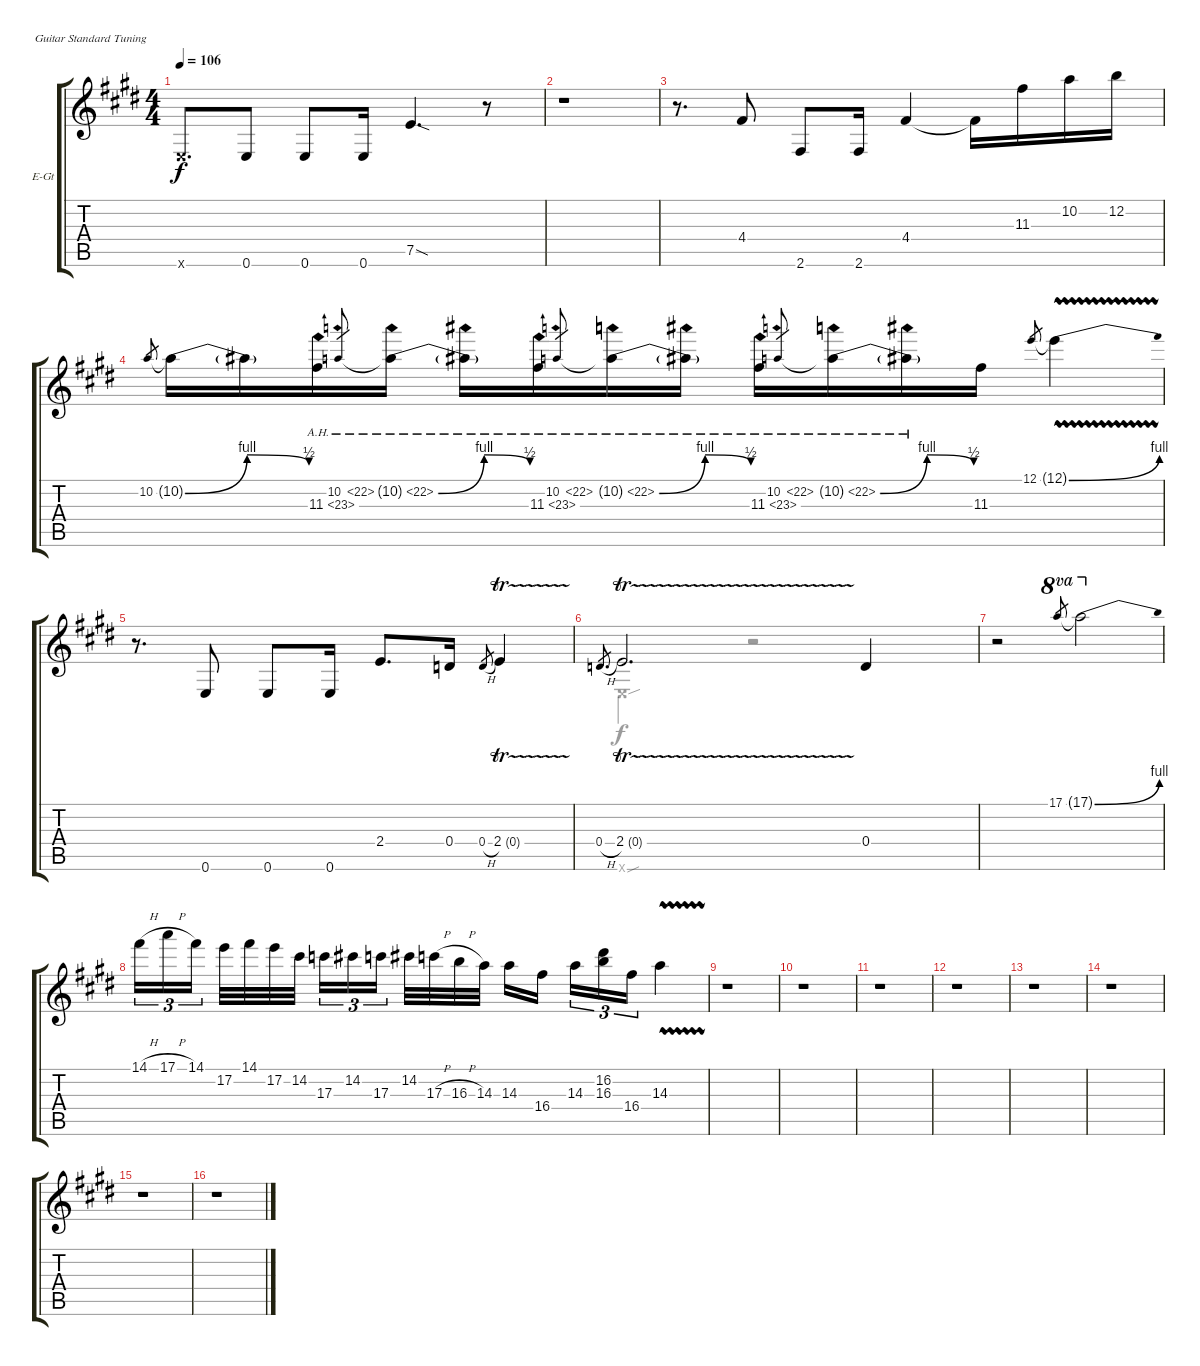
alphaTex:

\bracketExtendMode groupsimilarinstruments
\firstSystemTrackNameOrientation horizontal
\otherSystemsTrackNameOrientation horizontal
\track ("Gtr.1" "E-Gt") {instrument distortionguitar}
\staff {score tabs}
\tuning (E4 B3 G3 D3 A2 E2)
\voice
\ts (4 4)
\tempo 106
\clef g2
\scale
1.03909
\ks e
0.6{x}.8{d dy f} 0.6.8 0.6.8 0.6.16 7.5{sod}.4{d} r.8 |
\scale
0.960908 r.1 |
\scale
1.03909 r.8{d} 4.4.8 2.6.8 2.6.16 4.4.4 4.4{t}.16 11.3.16 10.2.16 12.2.16 |
\scale
0.960908 10.2.8{gr} 10.2{be (bendrelease 0 0 10.2 4 20.4 4 30 2) t}.16 10.2{t}.16 11.3{ah 12}.16 10.2{ah 12}.8{gr} 10.2{be (bendrelease 0 0 10.2 4 20.4 4 31.2 2) ah 12 t}.16 10.2{ah 12 t}.16 11.3{ah 12}.16 10.2{ah 12}.8{gr} 10.2{be (bendrelease 0 0 10.2 4 20.4 4 30.599999999999998 2) ah 12 t}.16 10.2{ah 12 t}.16 11.3{ah 12}.16 10.2{ah 12}.8{gr} 10.2{be (bendrelease 0 0 10.2 4 20.4 4 30.599999999999998 2) ah 12 t}.16 10.2{ah 12 t}.16 11.3.16 12.1.8{gr} 12.1{be (bend 0 0 60 4) vw t}.4 |
\scale
1.03909 r.8{d} 0.6.8 0.6.8 0.6.16 2.4.8{d} 0.4.16 0.4{h}.8{gr} 2.4{tr (0 16)}.4 |
\scale
0.960908 0.4{h}.8{d gr} 2.4{tr (0 16)}.2{d} 0.4.4 |
\scale
1.03909 r.2 17.1.8{ot 8va gr} 17.1{be (bend 0 0 60 4) t}.2{ot 8va} |
\scale
0.960908 14.1{h}.16{tu (3 2)} 17.1{h}.16{tu (3 2)} 14.1.16{tu (3 2)} 17.2.32 14.1.32 17.2.32 14.2.32 17.3.16{tu (3 2)} 14.2.16{tu (3 2)} 17.3.16{tu (3 2)} 14.2.32 17.3{h}.32 16.3{h}.32 14.3.32 14.3.16 16.4.16 14.3.16{tu (3 2)} (16.2 16.3).16{tu (3 2)} 16.4.16{tu (3 2)} 14.3{vw}.4 |
\scale
1.03909 r.1 |
\scale
0.960908 r.1 |
\scale
1.03909 r.1 |
\scale
0.960908 r.1 |
\scale
1.03909 r.1 |
\scale
0.960908 r.1 |
\scale
1.03909 r.1 |
\scale
0.960908 r.1
\voice
\clef g2
\ottava regular
\simile none
\scale
1.03909
\ks e
|
\scale
0.960908 |
\scale
1.03909 |
\scale
0.960908 |
\scale
1.03909 |
\scale
0.960908 0.6{sou x}.2 r.2 |
\scale
1.03909 |
\scale
0.960908 |
\scale
1.03909 |
\scale
0.960908 |
\scale
1.03909 |
\scale
0.960908 |
\scale
1.03909 |
\scale
0.960908 |
\scale
1.03909 |
\scale
0.960908
